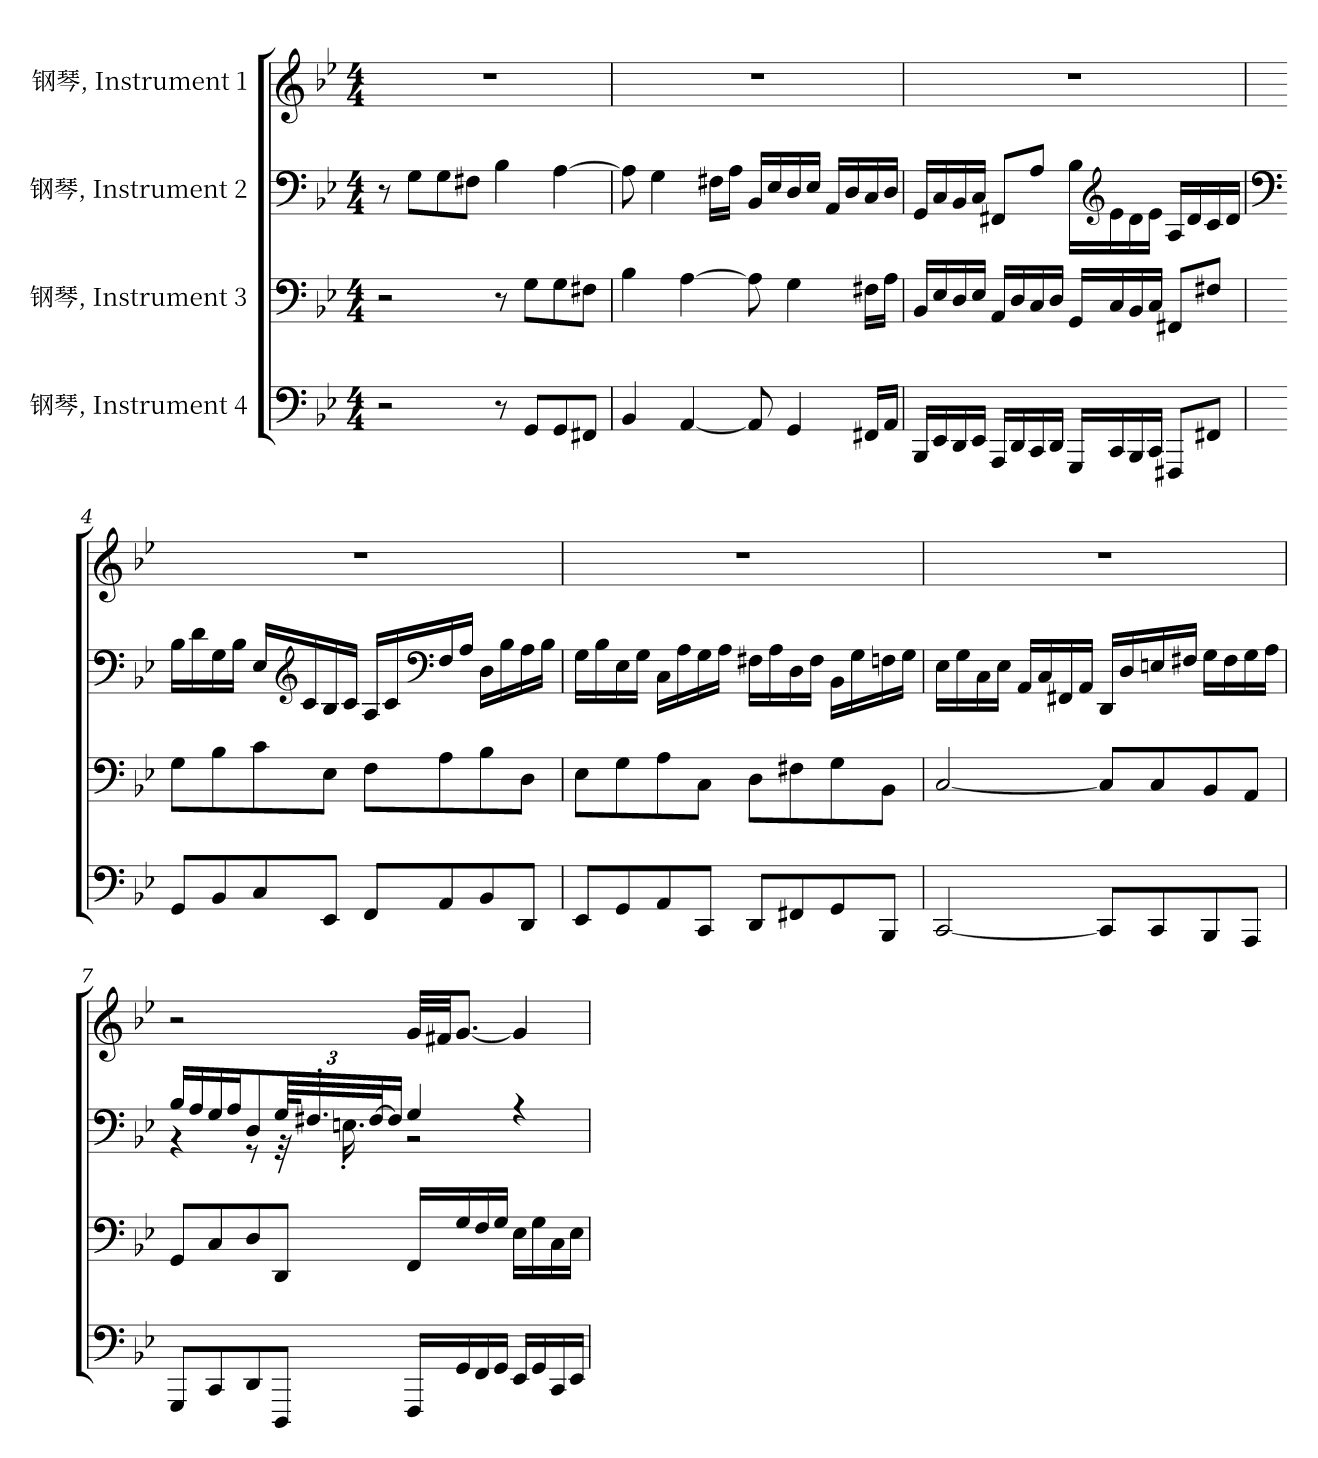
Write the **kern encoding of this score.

**kern	**kern	**kern	**kern
*part4	*part3	*part2	*part1
*staff4	*staff3	*staff2	*staff1
*I"钢琴, Instrument 4	*I"钢琴, Instrument 3	*I"钢琴, Instrument 2	*I"钢琴, Instrument 1
*clefF4	*clefF4	*clefF4	*clefG2
*k[b-e-]	*k[b-e-]	*k[b-e-]	*k[b-e-]
*M4/4	*M4/4	*M4/4	*M4/4
*MM44	*MM44	*MM44	*MM44
=1	=1	=1	=1
2r	2r	8r	1r
.	.	8G\L	.
.	.	8G\	.
.	.	8F#X\J	.
8r	8r	4B-\	.
8GG/L	8G\L	.	.
8GG/	8G\	[4A\	.
8FF#X/J	8F#X\J	.	.
=2	=2	=2	=2
4BB-/	4B-\	8A\]	1r
.	.	4G\	.
[4AA/	[4A\	.	.
.	.	16F#X\LL	.
.	.	16A\JJ	.
8AA/]	8A\]	16BB-/LL	.
.	.	16E-/	.
4GG/	4G\	16D/	.
.	.	16E-/JJ	.
.	.	16AA/LL	.
.	.	16D/	.
16FF#X/LL	16F#X\LL	16C/	.
16AA/JJ	16A\JJ	16D/JJ	.
!!LO:LB:g=z
=3	=3	=3	=3
16BBB-/LL	16BB-/LL	16GG/LL	1r
16EE-/	16E-/	16C/	.
16DD/	16D/	16BB-/	.
16EE-/JJ	16E-/JJ	16C/JJ	.
16AAA/LL	16AA/LL	8FF#X/L	.
16DD/	16D/	.	.
16CC/	16C/	8A/J	.
16DD/JJ	16D/JJ	.	.
16GGG/LL	16GG/LL	16B-\LL	.
*	*	*clefG2	*
16CC/	16C/	16e-\	.
16BBB-/	16BB-/	16d\	.
16CC/JJ	16C/JJ	16e-\JJ	.
8FFF#X/L	8FF#X/L	16A/LL	.
.	.	16d/	.
8FF#X/J	8F#X/J	16c/	.
.	.	16d/JJ	.
!!LO:LB:g=z
=4	=4	=4	=4
*	*	*clefF4	*
8GG/L	8G\L	16B-\LL	1r
.	.	16d\	.
8BB-/	8B-\	16G\	.
.	.	16B-\JJ	.
8C/	8c\	16E-/LL	.
*	*	*clefG2	*
.	.	16c/	.
8EE-/J	8E-\J	16B-/	.
.	.	16c/JJ	.
8FF/L	8F\L	16A/LL	.
.	.	16c/	.
*	*	*clefF4	*
8AA/	8A\	16F/	.
.	.	16A/JJ	.
8BB-/	8B-\	16D\LL	.
.	.	16B-\	.
8DD/J	8D\J	16A\	.
.	.	16B-\JJ	.
=5	=5	=5	=5
8EE-/L	8E-\L	16G\LL	1r
.	.	16B-\	.
8GG/	8G\	16E-\	.
.	.	16G\JJ	.
8AA/	8A\	16C\LL	.
.	.	16A\	.
8CC/J	8C\J	16G\	.
.	.	16A\JJ	.
8DD/L	8D\L	16F#X\LL	.
.	.	16A\	.
8FF#X/	8F#X\	16D\	.
.	.	16F#\JJ	.
8GG/	8G\	16BB-\LL	.
.	.	16G\	.
8BBB-/J	8BB-\J	16Fn\	.
.	.	16G\JJ	.
!!LO:PB:g=z
=6	=6	=6	=6
[2CC/	[2C/	16E-\LL	1r
.	.	16G\	.
.	.	16C\	.
.	.	16E-\JJ	.
.	.	16AA/LL	.
.	.	16C/	.
.	.	16FF#X/	.
.	.	16AA/JJ	.
8CC/L]	8C/L]	16DD/LL	.
.	.	16D/	.
8CC/	8C/	16En/	.
.	.	16F#X/JJ	.
8BBB-/	8BB-/	16G\LL	.
.	.	16F#\	.
8AAA/J	8AA/J	16G\	.
.	.	16A\JJ	.
=7	=7	=7	=7
*	*	*^	*
8GGG/L	8GG/L	16B-/LL	4r	2r
.	.	16A/	.	.
8CC/	8C/	16G/	.	.
.	.	16A/J	.	.
8DD/	8D/	8D/	8r	.
*	*	*Xbrackettup	*	*
8DDD/J	8DD/J	96G/KLL	32r	.
.	.	48.F#X'/	.	.
.	.	.	16.En'\	.
.	.	[48F#/J	.	.
.	.	16F#/JJ]	.	.
16FFF/LL	16FF/LL	4G/	2r	32g/LLL
.	.	.	.	32f#X/JJ
16GG/	16G/	.	.	[8.g/J
16FF/	16F/	.	.	.
16GG/JJ	16G/JJ	.	.	.
16EE-/LL	16E-\LL	4r	.	4g/]
16GG/	16G\	.	.	.
16CC/	16C\	.	.	.
16EE-/JJ	16E-\JJ	.	.	.
*	*	*v	*v	*
=	=	=	=
*-	*-	*-	*-
